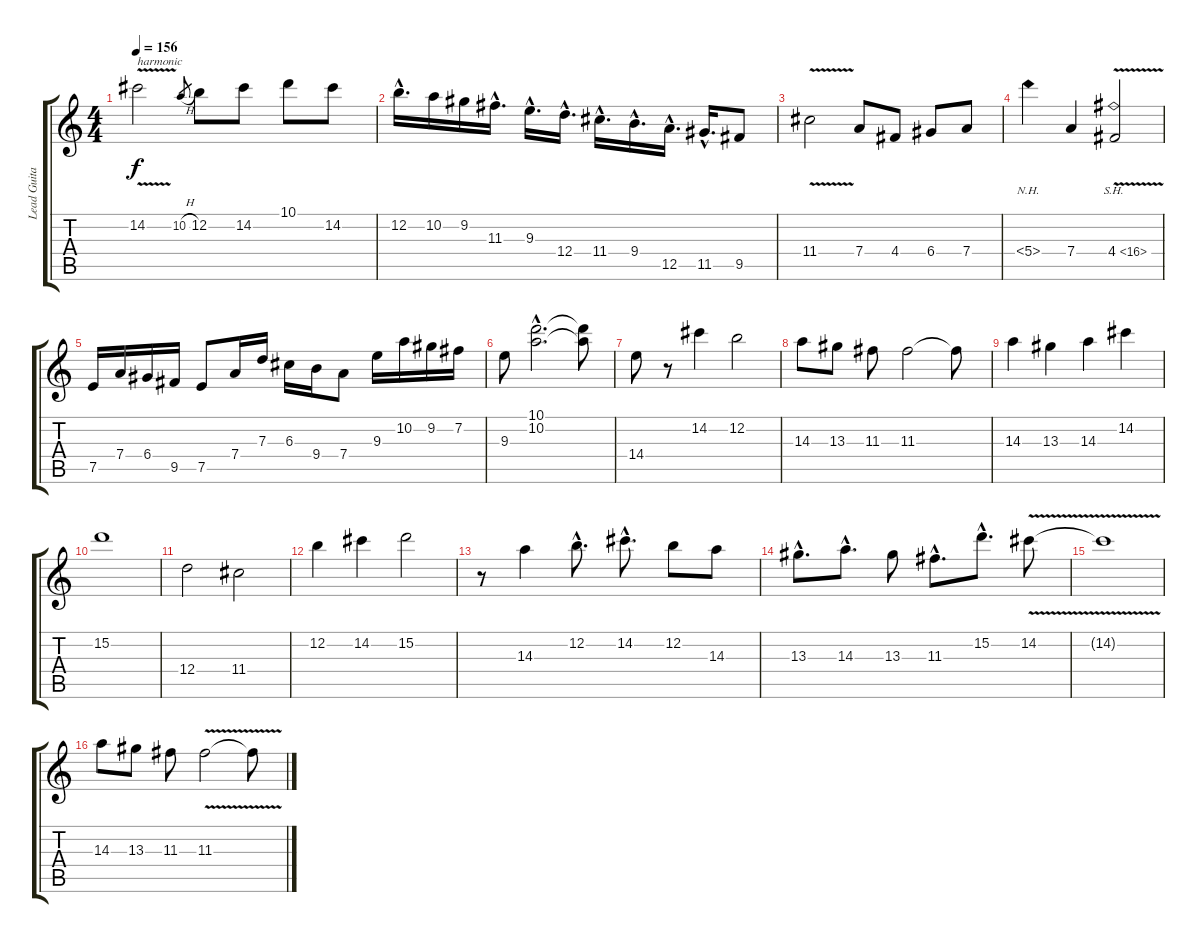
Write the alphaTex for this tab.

\track ("Lead Guitar" "Lead Guita") {instrument distortionguitar}
\staff {score tabs}
\tuning (E4 B3 G3 D3 A2 E2) {hide}
\ts (4 4)
\tempo 156
\clef g2
\ks c
14.2{v}.2{txt "harmonic" dy f} 10.2{h}.8{gr} 12.2.8 14.2.8 10.1.8 14.2.8 |
12.2{hac}.16{d} 10.2.16 9.2.16 11.3{hac}.16{d} 9.3{hac}.16{d} 12.4{hac}.16{d} 11.4{hac}.16{d} 9.4{hac}.16{d} 12.5{hac}.16{d} 11.5{hac}.16{d} 9.5.8 |
11.4{v}.2 7.4.8 4.4.8 6.4.8 7.4.8 |
5.4{nh}.4 7.4.4 4.4{sh 12 v}.2 |
7.5.16 7.4.16 6.4.16 9.5.16 7.5.8 7.4.16 7.3.16 6.3.16 9.4.16 7.4.8 9.3.16 10.2.16 9.2.16 7.2.16 |
9.3.8 (10.1{hac} 10.2{hac}).2{d} (10.1{t} 10.2{t}).8 |
\section ("" "")
14.4.8 r.8 14.2.4 12.2.2 |
14.3.8 13.3.8 11.3.8 11.3.2 11.3{t}.8 |
14.3.4 13.3.4 14.3.4 14.2.4 |
15.2.1 |
12.4.2 11.4.2 |
12.2.4 14.2.4 15.2.2 |
r.8 14.3.4 12.2{hac}.8{d} 14.2{hac}.8{d} 12.2.8 14.3.8 |
13.3{hac}.8{d} 14.3{hac}.8{d} 13.3.8 11.3{hac}.8{d} 15.2{hac}.8{d} 14.2{v}.8 |
14.2{t}.1 |
14.3.8 13.3.8 11.3.8 11.3{v}.2 11.3{t}.8
